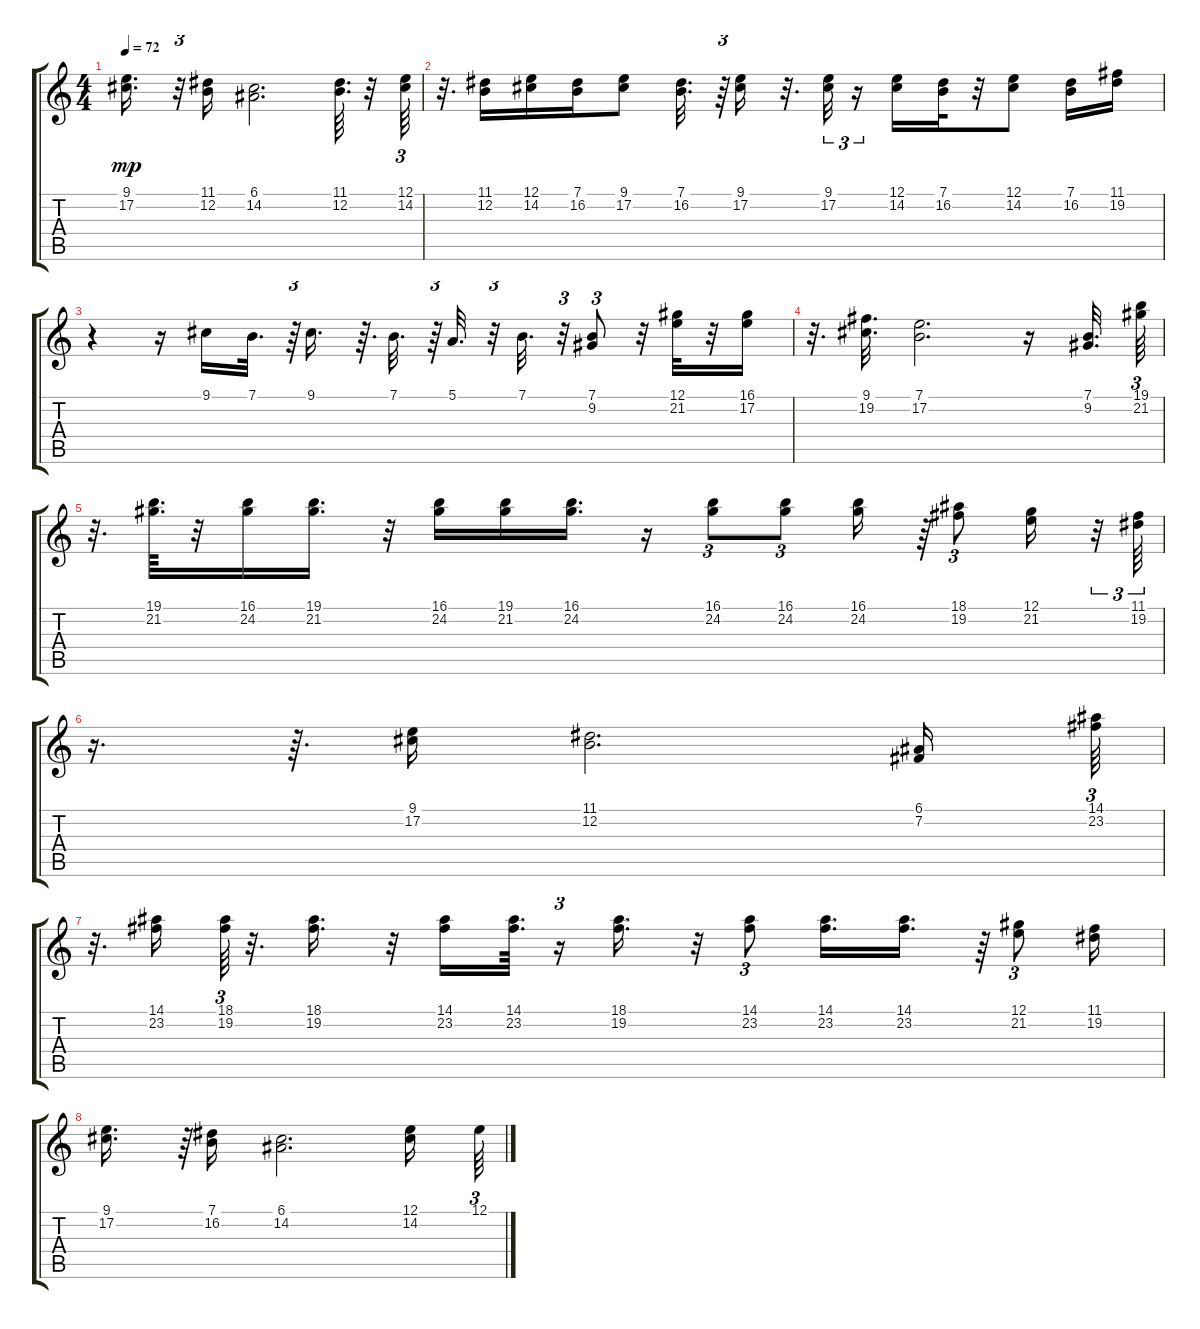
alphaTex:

\track "" {instrument panflute}
\staff {score tabs}
\tuning (E4 B3 G3 D3 A2 E2) {hide}
\ts (4 4)
\tempo 72
\clef g2
\ks c
(9.1 17.2).16{d dy mp} r.32{tu (3 2)} (11.1 12.2).16 (6.1 14.2).2{d} (11.1 12.2).64{d} r.32 (12.1 14.2).64{tu (3 2)} |
r.32{d} (11.1 12.2).16 (12.1 14.2).16 (7.1 16.2).16 (9.1 17.2).8 (7.1 16.2).32{d} r.64{tu (3 2)} (9.1 17.2).16 r.32{d} (9.1 17.2).32{tu (3 2)} r.16{tu (3 2)} (12.1 14.2).16 (7.1 16.2).32 r.32 (12.1 14.2).8 (7.1 16.2).16 (11.1 19.2).16 |
r.4 r.16 9.1.16 7.1.32{d} r.64{tu (3 2)} 9.1.16{d} r.64{d} 7.1.32{d} r.64{tu (3 2)} 5.1.32{d} r.32{tu (3 2)} 7.1.32{d} r.32{tu (3 2)} (7.1 9.2).8{tu (3 2)} r.32 (12.1 21.2).32 r.32 (16.1 17.2).16 |
r.32{d} (9.1 19.2).32{d} (7.1 17.2).2{d} r.16 (7.1 9.2).32{d} (19.1 21.2).64{tu (3 2)} |
r.32{d} (19.1 21.2).64{d} r.32 (16.1 24.2).16 (19.1 21.2).16{d} r.32 (16.1 24.2).16 (19.1 21.2).16 (16.1 24.2).16{d} r.16 (16.1 24.2).8{tu (3 2)} (16.1 24.2).8{tu (3 2)} (16.1 24.2).16 r.64 (18.1 19.2).8{tu (3 2)} (12.1 21.2).16 r.32{tu (3 2)} (11.1 19.2).64{tu (3 2)} |
r.16{d} r.64{d} (9.1 17.2).16 (11.1 12.2).2{d} (6.1 7.2).16 (14.1 23.2).64{tu (3 2)} |
r.32{d} (14.1 23.2).16 (18.1 19.2).64{tu (3 2)} r.32{d} (18.1 19.2).16{d} r.32 (14.1 23.2).16 (14.1 23.2).64{d} r.16{tu (3 2)} (18.1 19.2).16{d} r.32 (14.1 23.2).8{tu (3 2)} (14.1 23.2).16{d} (14.1 23.2).16{d} r.64 (12.1 21.2).8{tu (3 2)} (11.1 19.2).16 |
(9.1 17.2).16{d} r.64{tu (3 2)} (7.1 16.2).16 (6.1 14.2).2{d} (12.1 14.2).16 12.1.64{tu (3 2)}
